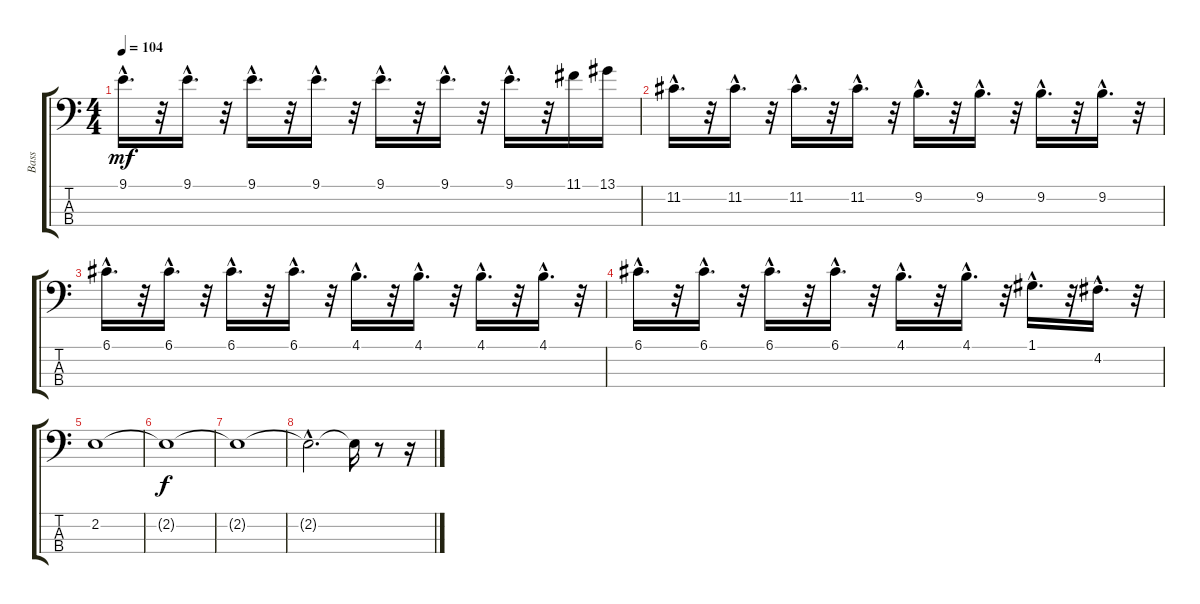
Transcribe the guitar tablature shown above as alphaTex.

\track ("Bass" "Bass") {instrument electricbasspick}
\staff {score tabs}
\tuning (G2 D2 A1 E1) {hide}
\ts (4 4)
\tempo 104
\clef f4
\ks c
9.1{hac}.16{d dy mf} r.32 9.1{hac}.16{d} r.32 9.1{hac}.16{d} r.32 9.1{hac}.16{d} r.32 9.1{hac}.16{d} r.32 9.1{hac}.16{d} r.32 9.1{hac}.16{d} r.32 11.1.16 13.1.16 |
11.2{hac}.16{d} r.32 11.2{hac}.16{d} r.32 11.2{hac}.16{d} r.32 11.2{hac}.16{d} r.32 9.2{hac}.16{d} r.32 9.2{hac}.16{d} r.32 9.2{hac}.16{d} r.32 9.2{hac}.16{d} r.32 |
6.1{hac}.16{d} r.32 6.1{hac}.16{d} r.32 6.1{hac}.16{d} r.32 6.1{hac}.16{d} r.32 4.1{hac}.16{d} r.32 4.1{hac}.16{d} r.32 4.1{hac}.16{d} r.32 4.1{hac}.16{d} r.32 |
6.1{hac}.16{d} r.32 6.1{hac}.16{d} r.32 6.1{hac}.16{d} r.32 6.1{hac}.16{d} r.32 4.1{hac}.16{d} r.32 4.1{hac}.16{d} r.32 1.1{hac}.16{d} r.32 4.2{hac}.16{d} r.32 |
2.2.1 |
2.2{t}.1{dy f} |
2.2{t}.1 |
2.2{hac t}.2{d} 2.2{t}.16 r.8 r.16
